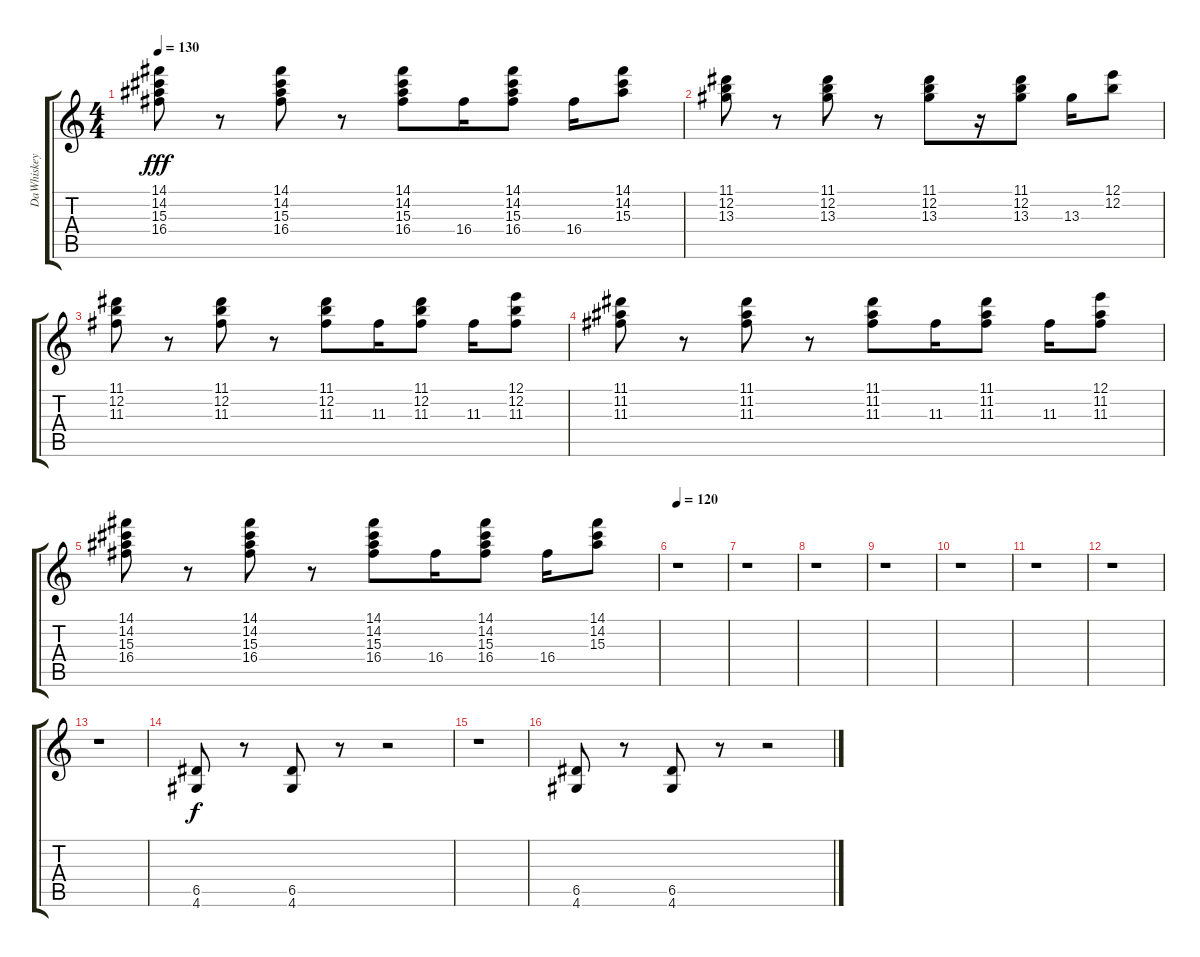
\track ("DaWhiskey" "DaWhiskey") {instrument distortionguitar}
\staff {score tabs}
\tuning (E4 B3 G3 D3 A2 E2) {hide}
\ts (4 4)
\tempo 130
\clef g2
\ks c
(14.1 14.2 15.3 16.4).8{dy fff} r.8 (14.1 14.2 15.3 16.4).8 r.8 (14.1 14.2 15.3 16.4).8 16.4.16 (14.1 14.2 15.3 16.4).8 16.4.16 (14.1 14.2 15.3).8 |
(11.1 12.2 13.3).8 r.8 (11.1 12.2 13.3).8 r.8 (11.1 12.2 13.3).8 r.16 (11.1 12.2 13.3).8 13.3.16 (12.1 12.2).8 |
(11.1 12.2 11.3).8 r.8 (11.1 12.2 11.3).8 r.8 (11.1 12.2 11.3).8 11.3.16 (11.1 12.2 11.3).8 11.3.16 (12.1 12.2 11.3).8 |
(11.1 11.2 11.3).8 r.8 (11.1 11.2 11.3).8 r.8 (11.1 11.2 11.3).8 11.3.16 (11.1 11.2 11.3).8 11.3.16 (12.1 11.2 11.3).8 |
(14.1 14.2 15.3 16.4).8 r.8 (14.1 14.2 15.3 16.4).8 r.8 (14.1 14.2 15.3 16.4).8 16.4.16 (14.1 14.2 15.3 16.4).8 16.4.16 (14.1 14.2 15.3).8 |
\tempo 120
r.1 |
r.1 |
r.1 |
r.1 |
r.1 |
r.1 |
r.1 |
r.1 |
(6.5 4.6).8{dy f} r.8 (6.5 4.6).8 r.8 r.2 |
r.1 |
(6.5 4.6).8 r.8 (6.5 4.6).8 r.8 r.2
